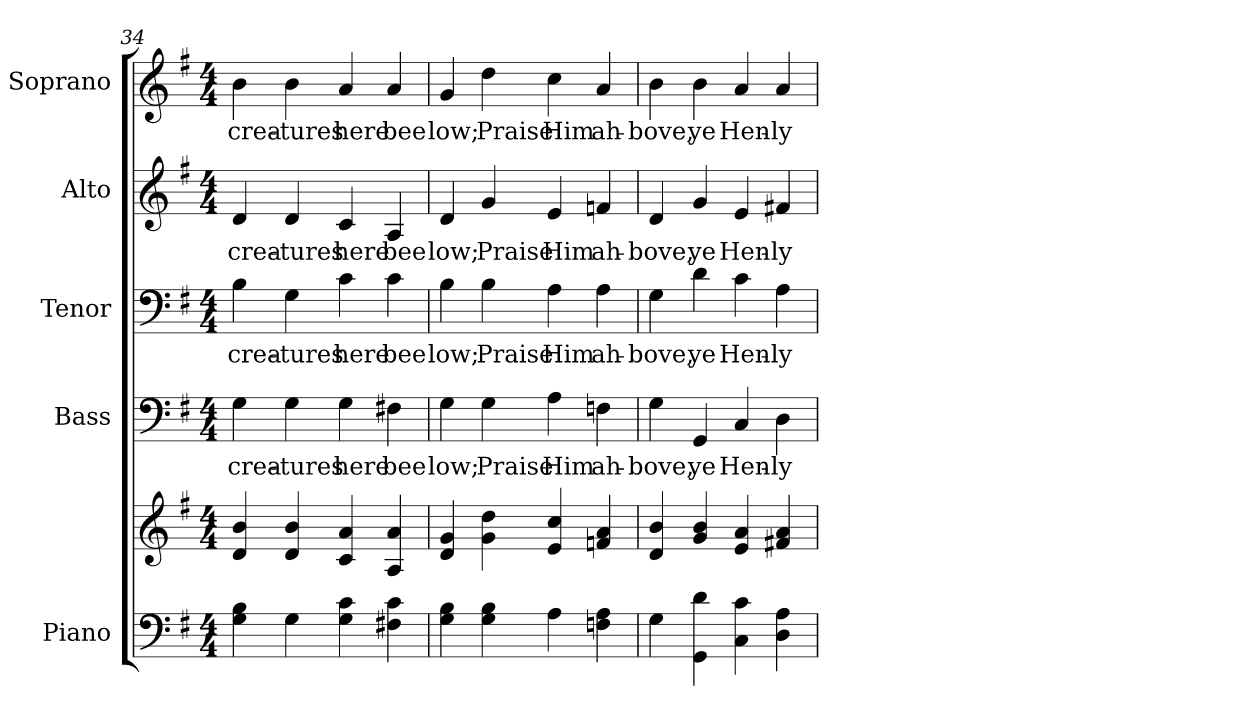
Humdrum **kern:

**kern	**kern	**kern	**text	**kern	**text	**kern	**text	**kern	**text
*part5	*part5	*part4	*part4	*part3	*part3	*part2	*part2	*part1	*part1
*staff6	*staff5	*staff4	*staff4	*staff3	*staff3	*staff2	*staff2	*staff1	*staff1
*I"Piano	*	*I"Bass	*	*I"Tenor	*	*I"Alto	*	*I"Soprano	*
*I'Pno.	*	*I'B.	*	*I'T.	*	*I'A.	*	*I'S.	*
*clefF4	*clefG2	*clefF4	*	*clefF4	*	*clefG2	*	*clefG2	*
*k[f#]	*k[f#]	*k[f#]	*	*k[f#]	*	*k[f#]	*	*k[f#]	*
*G:	*G:	*G:	*	*G:	*	*G:	*	*G:	*
*M4/4	*M4/4	*M4/4	*	*M4/4	*	*M4/4	*	*M4/4	*
=34	=34	=34	=34	=34	=34	=34	=34	=34	=34
!	!	!	!LO:LY:b:color=#000000	!	!	!	!	!	!
!	!	!	!	!	!LO:LY:b:color=#000000	!	!	!	!
!	!	!	!	!	!	!	!LO:LY:b:color=#000000	!	!
!	!	!	!	!	!	!	!	!	!LO:LY:b:color=#000000
4Gi\ 4Bi	4di/ 4bi	4Gi\	crea-	4Bi\	crea-	4di/	crea-	4bi\	crea-
!	!	!	!LO:LY:b:color=#000000	!	!	!	!	!	!
!	!	!	!	!	!LO:LY:b:color=#000000	!	!	!	!
!	!	!	!	!	!	!	!LO:LY:b:color=#000000	!	!
!	!	!	!	!	!	!	!	!	!LO:LY:b:color=#000000
4Gi\	4di/ 4bi	4Gi\	-tures	4Gi\	-tures	4di/	-tures	4bi\	-tures
!	!	!	!LO:LY:b:color=#000000	!	!	!	!	!	!
!	!	!	!	!	!LO:LY:b:color=#000000	!	!	!	!
!	!	!	!	!	!	!	!LO:LY:b:color=#000000	!	!
!	!	!	!	!	!	!	!	!	!LO:LY:b:color=#000000
4Gi\ 4ci	4ci/ 4ai	4Gi\	here	4ci\	here	4ci/	here	4ai/	here
!	!	!	!LO:LY:b:color=#000000	!	!	!	!	!	!
!	!	!	!	!	!LO:LY:b:color=#000000	!	!	!	!
!	!	!	!	!	!	!	!LO:LY:b:color=#000000	!	!
!	!	!	!	!	!	!	!	!	!LO:LY:b:color=#000000
4F#Xi\ 4ci	4Ai/ 4ai	4F#Xi\	bee	4ci\	bee	4Ai/	bee	4ai/	bee
!!LO:PB:g=z
=35	=35	=35	=35	=35	=35	=35	=35	=35	=35
!	!	!	!LO:LY:b:color=#000000	!	!	!	!	!	!
!	!	!	!	!	!LO:LY:b:color=#000000	!	!	!	!
!	!	!	!	!	!	!	!LO:LY:b:color=#000000	!	!
!	!	!	!	!	!	!	!	!	!LO:LY:b:color=#000000
4Gi\ 4Bi	4di/ 4gi	4Gi\	low;	4Bi\	low;	4di/	low;	4gi/	low;
!	!	!	!LO:LY:b:color=#000000	!	!	!	!	!	!
!	!	!	!	!	!LO:LY:b:color=#000000	!	!	!	!
!	!	!	!	!	!	!	!LO:LY:b:color=#000000	!	!
!	!	!	!	!	!	!	!	!	!LO:LY:b:color=#000000
4Gi\ 4Bi	4gi\ 4ddi	4Gi\	Praise	4Bi\	Praise	4gi/	Praise	4ddi\	Praise
!	!	!	!LO:LY:b:color=#000000	!	!	!	!	!	!
!	!	!	!	!	!LO:LY:b:color=#000000	!	!	!	!
!	!	!	!	!	!	!	!LO:LY:b:color=#000000	!	!
!	!	!	!	!	!	!	!	!	!LO:LY:b:color=#000000
4Ai\	4ei/ 4cci	4Ai\	Him	4Ai\	Him	4ei/	Him	4cci\	Him
!	!	!	!LO:LY:b:color=#000000	!	!	!	!	!	!
!	!	!	!	!	!LO:LY:b:color=#000000	!	!	!	!
!	!	!	!	!	!	!	!LO:LY:b:color=#000000	!	!
!	!	!	!	!	!	!	!	!	!LO:LY:b:color=#000000
4Fni\ 4Ai	4fni/ 4ai	4Fni\	ah-	4Ai\	ah-	4fni/	ah-	4ai/	ah-
=36	=36	=36	=36	=36	=36	=36	=36	=36	=36
!	!	!	!LO:LY:b:color=#000000	!	!	!	!	!	!
!	!	!	!	!	!LO:LY:b:color=#000000	!	!	!	!
!	!	!	!	!	!	!	!LO:LY:b:color=#000000	!	!
!	!	!	!	!	!	!	!	!	!LO:LY:b:color=#000000
4Gi\	4di/ 4bi	4Gi\	-bove,	4Gi\	-bove,	4di/	-bove,	4bi\	-bove,
!	!	!	!LO:LY:b:color=#000000	!	!	!	!	!	!
!	!	!	!	!	!LO:LY:b:color=#000000	!	!	!	!
!	!	!	!	!	!	!	!LO:LY:b:color=#000000	!	!
!	!	!	!	!	!	!	!	!	!LO:LY:b:color=#000000
4GGi\ 4di	4gi/ 4bi	4GGi/	ye	4di\	ye	4gi/	ye	4bi\	ye
!	!	!	!LO:LY:b:color=#000000	!	!	!	!	!	!
!	!	!	!	!	!LO:LY:b:color=#000000	!	!	!	!
!	!	!	!	!	!	!	!LO:LY:b:color=#000000	!	!
!	!	!	!	!	!	!	!	!	!LO:LY:b:color=#000000
4Ci\ 4ci	4ei/ 4ai	4Ci/	Hen-	4ci\	Hen-	4ei/	Hen-	4ai/	Hen-
!	!	!	!LO:LY:b:color=#000000	!	!	!	!	!	!
!	!	!	!	!	!LO:LY:b:color=#000000	!	!	!	!
!	!	!	!	!	!	!	!LO:LY:b:color=#000000	!	!
!	!	!	!	!	!	!	!	!	!LO:LY:b:color=#000000
4Di\ 4Ai	4f#Xi/ 4ai	4Di\	-ly	4Ai\	-ly	4f#Xi/	-ly	4ai/	-ly
=	=	=	=	=	=	=	=	=	=
*-	*-	*-	*-	*-	*-	*-	*-	*-	*-
